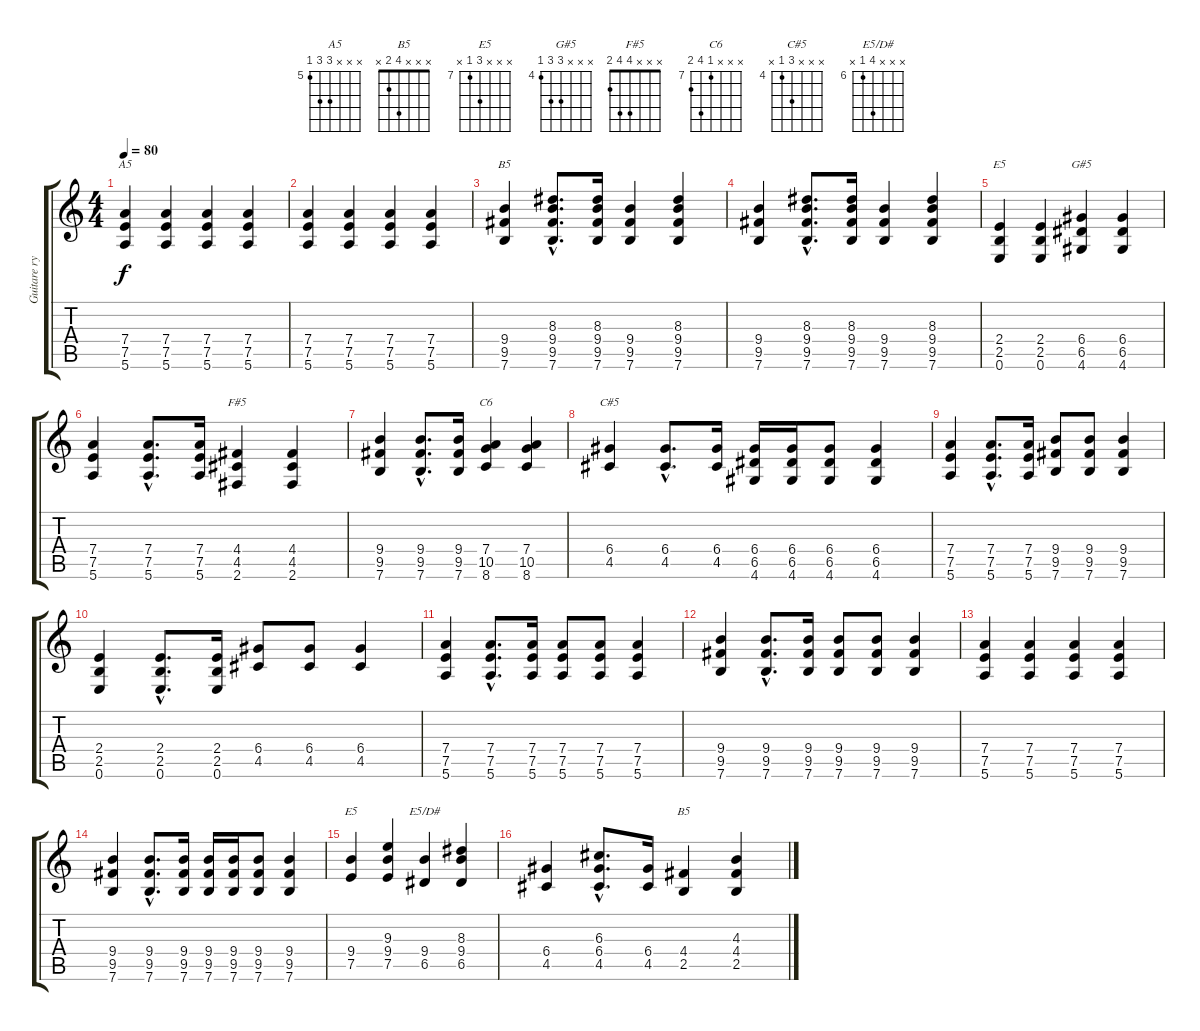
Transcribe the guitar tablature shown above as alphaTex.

\track ("Guitare rythmique" "Guitare ry") {instrument distortionguitar}
\staff {score tabs}
\tuning (E4 B3 G3 D3 A2 E2) {hide}
\chord ("A5" x x x 7 7 5) {firstfret 5}
\chord ("B5" x x x 9 9 7) {firstfret 7}
\chord ("E5" x x x 2 2 0)
\chord ("G#5" x x x 6 6 4) {firstfret 4}
\chord ("F#5" x x x 4 4 2)
\chord ("C6" x x x 7 10 8) {firstfret 7}
\chord ("C#5" x x x 6 4 x) {firstfret 4}
\chord ("E5" x x x 9 7 x) {firstfret 7}
\chord ("E5/D#" x x x 9 6 x) {firstfret 6}
\chord ("B5" x x x 4 2 x)
\ts (4 4)
\tempo 80
\clef g2
\ks c
(7.4 7.5 5.6).4{ch "A5" dy f} (7.4 7.5 5.6).4 (7.4 7.5 5.6).4 (7.4 7.5 5.6).4 |
(7.4 7.5 5.6).4 (7.4 7.5 5.6).4 (7.4 7.5 5.6).4 (7.4 7.5 5.6).4 |
(9.4 9.5 7.6).4{ch "B5"} (8.3{hac} 9.4{hac} 9.5{hac} 7.6{hac}).8{d} (8.3 9.4 9.5 7.6).16 (9.4 9.5 7.6).4 (8.3 9.4 9.5 7.6).4 |
(9.4 9.5 7.6).4 (8.3{hac} 9.4{hac} 9.5{hac} 7.6{hac}).8{d} (8.3 9.4 9.5 7.6).16 (9.4 9.5 7.6).4 (8.3 9.4 9.5 7.6).4 |
(2.4 2.5 0.6).4{ch "E5"} (2.4 2.5 0.6).4 (6.4 6.5 4.6).4{ch "G#5"} (6.4 6.5 4.6).4 |
(7.4 7.5 5.6).4 (7.4{hac} 7.5{hac} 5.6{hac}).8{d} (7.4 7.5 5.6).16 (4.4 4.5 2.6).4{ch "F#5"} (4.4 4.5 2.6).4 |
(9.4 9.5 7.6).4 (9.4{hac} 9.5{hac} 7.6{hac}).8{d} (9.4 9.5 7.6).16 (7.4 10.5 8.6).4{ch "C6"} (7.4 10.5 8.6).4 |
(6.4 4.5).4{ch "C#5"} (6.4{hac} 4.5{hac}).8{d} (6.4 4.5).16 (6.4 6.5 4.6).16 (6.4 6.5 4.6).16 (6.4 6.5 4.6).8 (6.4 6.5 4.6).4 |
(7.4 7.5 5.6).4 (7.4{hac} 7.5{hac} 5.6{hac}).8{d} (7.4 7.5 5.6).16 (9.4 9.5 7.6).8 (9.4 9.5 7.6).8 (9.4 9.5 7.6).4 |
(2.4 2.5 0.6).4 (2.4{hac} 2.5{hac} 0.6{hac}).8{d} (2.4 2.5 0.6).16 (6.4 4.5).8 (6.4 4.5).8 (6.4 4.5).4 |
(7.4 7.5 5.6).4 (7.4{hac} 7.5{hac} 5.6{hac}).8{d} (7.4 7.5 5.6).16 (7.4 7.5 5.6).8 (7.4 7.5 5.6).8 (7.4 7.5 5.6).4 |
(9.4 9.5 7.6).4 (9.4{hac} 9.5{hac} 7.6{hac}).8{d} (9.4 9.5 7.6).16 (9.4 9.5 7.6).8 (9.4 9.5 7.6).8 (9.4 9.5 7.6).4 |
(7.4 7.5 5.6).4 (7.4 7.5 5.6).4 (7.4 7.5 5.6).4 (7.4 7.5 5.6).4 |
(9.4 9.5 7.6).4 (9.4{hac} 9.5{hac} 7.6{hac}).8{d} (9.4 9.5 7.6).16 (9.4 9.5 7.6).16 (9.4 9.5 7.6).16 (9.4 9.5 7.6).8 (9.4 9.5 7.6).4 |
(9.4 7.5).4{ch "E5"} (9.3 9.4 7.5).4 (9.4 6.5).4{ch "E5/D#"} (8.3 9.4 6.5).4 |
(6.4 4.5).4 (6.3{hac} 6.4{hac} 4.5{hac}).8{d} (6.4 4.5).16 (4.4 2.5).4{ch "B5"} (4.3 4.4 2.5).4
